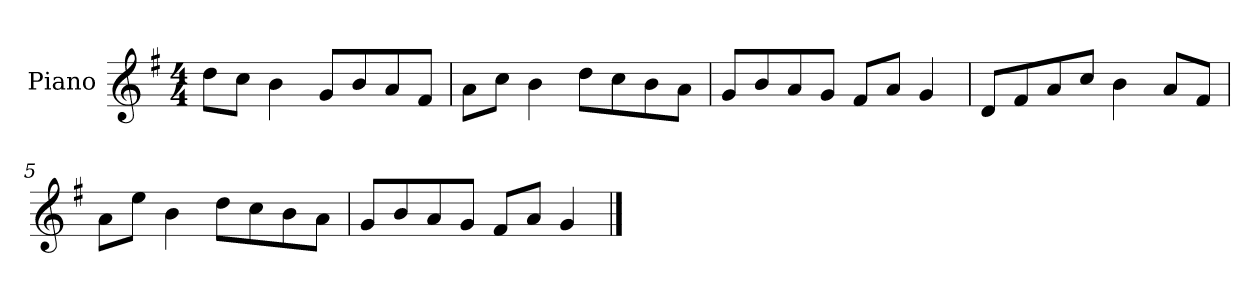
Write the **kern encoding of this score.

**kern
*part1
*staff1
*I"Piano
*I'P-no
*clefG2
*k[f#]
*M4/4
*MM90
=1
8dd\L
8cc\J
4b\
8g/L
8b/
8a/
8f#/J
=2
8a\L
8cc\J
4b\
8dd\L
8cc\
8b\
8a\J
=3
8g/L
8b/
8a/
8g/J
8f#/L
8a/J
4g/
=4
8d/L
8f#/
8a/
8cc/J
4b\
8a/L
8f#/J
=5
8a\L
8ee\J
4b\
8dd\L
8cc\
8b\
8a\J
!!LO:LB:g=z
=6
8g/L
8b/
8a/
8g/J
8f#/L
8a/J
4g/
==
*-
